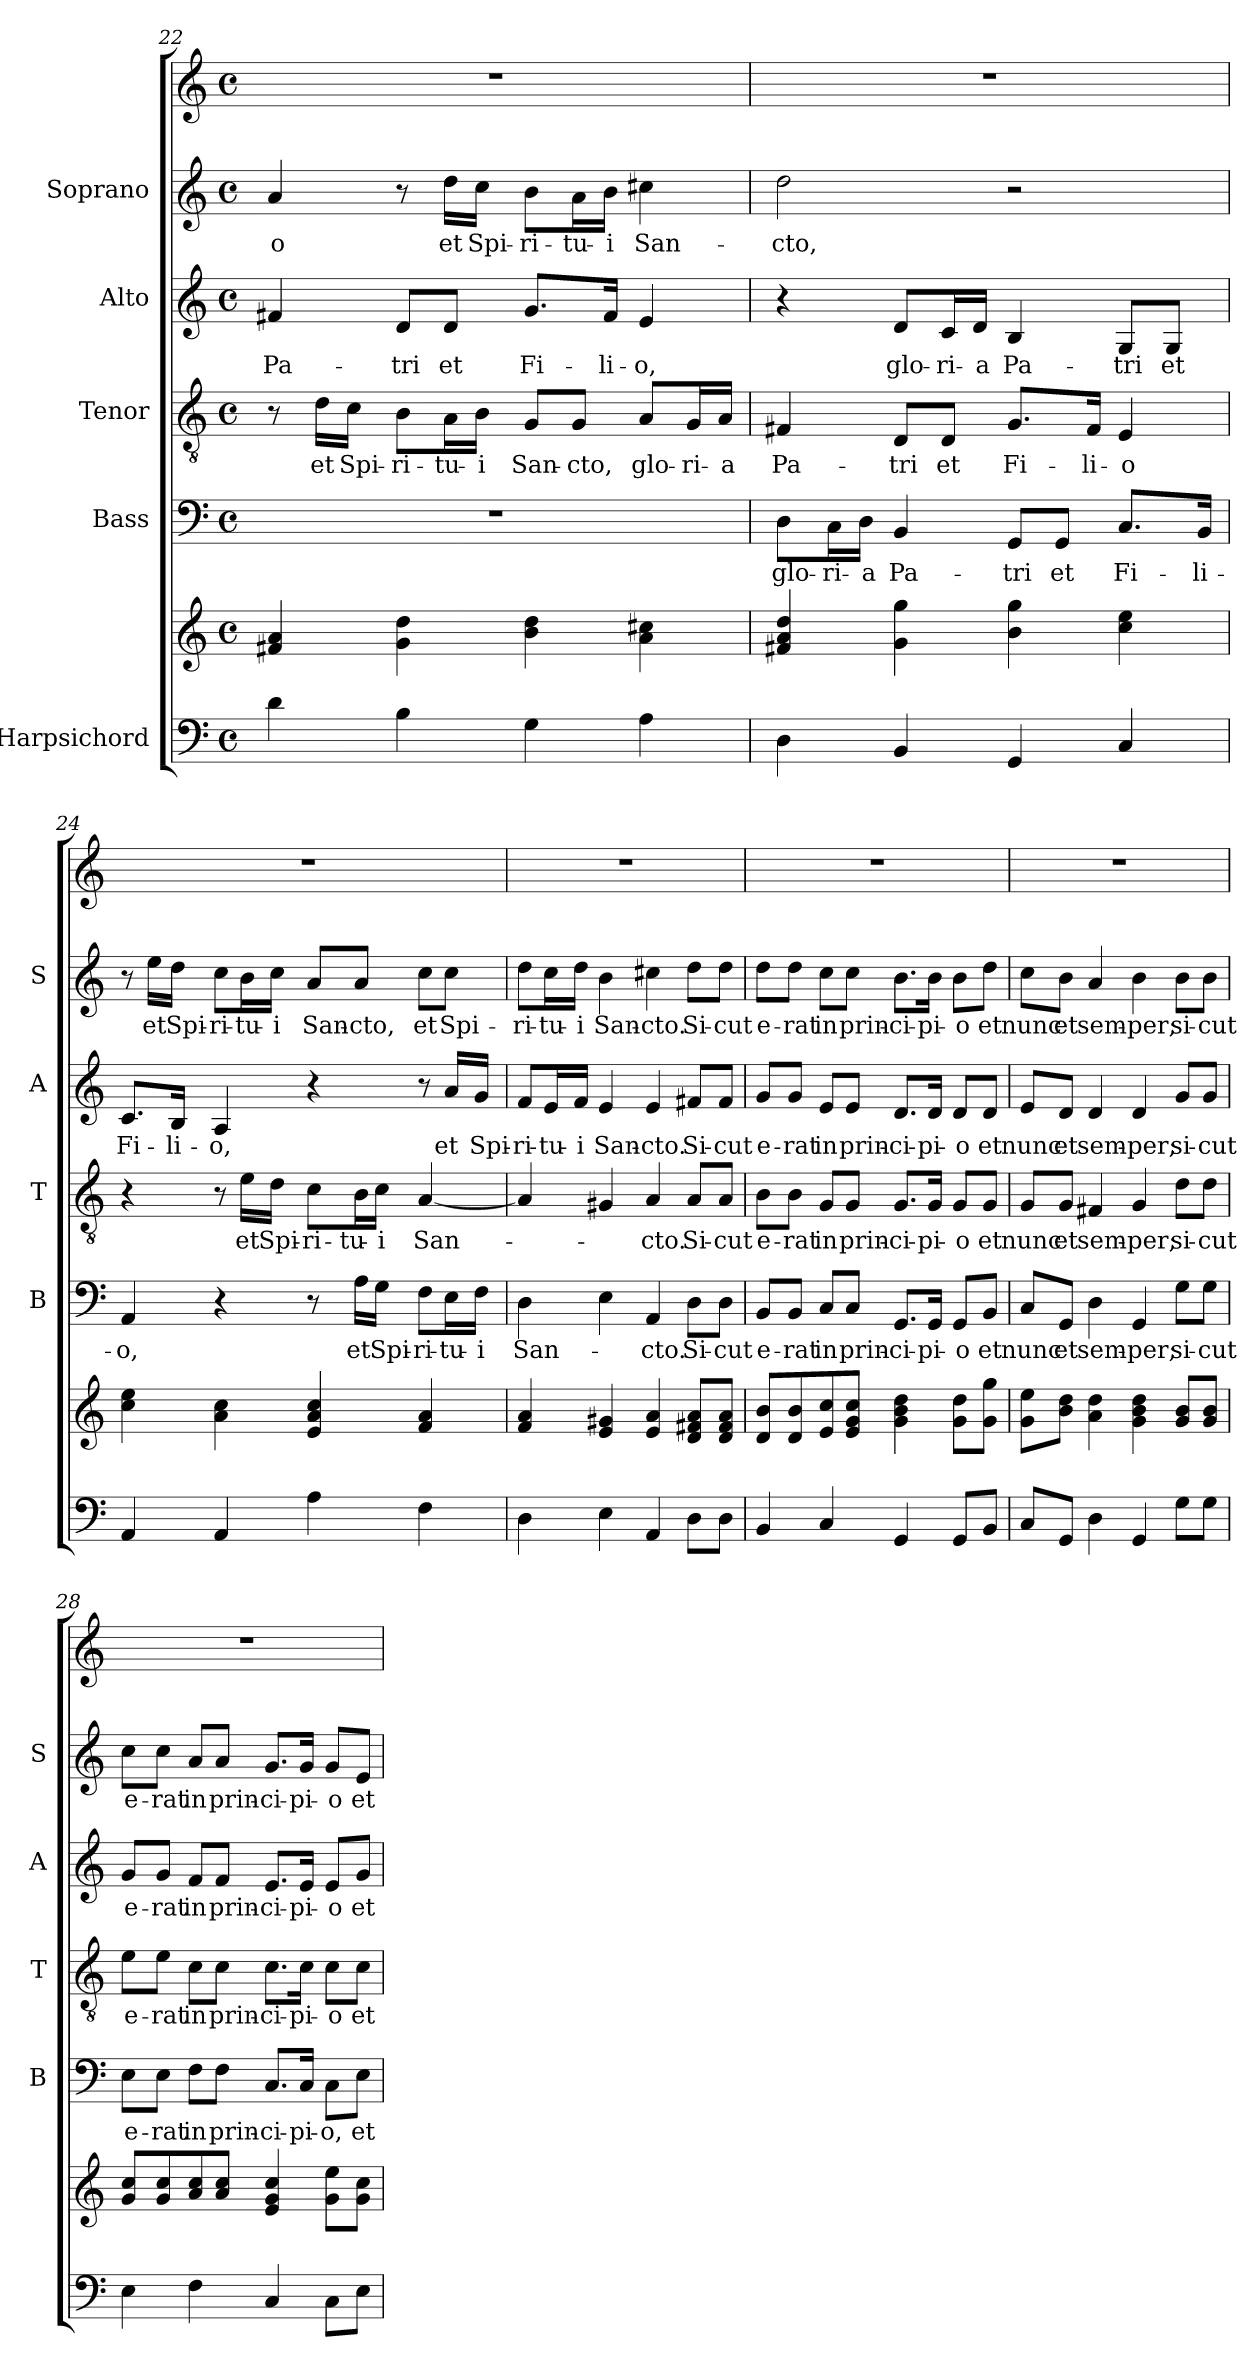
**kern	**kern	**kern	**text	**kern	**text	**kern	**text	**kern	**text	**kern
*part6	*part6	*part5	*part5	*part4	*part4	*part3	*part3	*part2	*part2	*part1
*staff7	*staff6	*staff5	*staff5	*staff4	*staff4	*staff3	*staff3	*staff2	*staff2	*staff1
*I"Harpsichord	*	*I"Bass	*	*I"Tenor	*	*I"Alto	*	*I"Soprano	*	*
*	*	*I'B	*	*I'T	*	*I'A	*	*I'S	*	*
!!LO:PB:g=z
*clefF4	*clefG2	*clefF4	*	*clefGv2	*	*clefG2	*	*clefG2	*	*clefG2
*k[]	*k[]	*k[]	*	*k[]	*	*k[]	*	*k[]	*	*k[]
*C:	*C:	*C:	*	*C:	*	*C:	*	*C:	*	*C:
*M4/4	*M4/4	*M4/4	*	*M4/4	*	*M4/4	*	*M4/4	*	*M4/4
*met(c)	*met(c)	*met(c)	*	*met(c)	*	*met(c)	*	*met(c)	*	*met(c)
=22	=22	=22	=22	=22	=22	=22	=22	=22	=22	=22
4d\	4f#X/ 4a/	1r	.	8r	.	4f#X/	Pa-	4a/	-o	1r
.	.	.	.	16d\LL	et	.	.	.	.	.
.	.	.	.	16c\JJ	Spi-	.	.	.	.	.
4B\	4g\ 4dd\	.	.	8B\L	-ri-	8d/L	-tri	8r	.	.
.	.	.	.	16A\L	-tu-	8d/J	et	16dd\LL	et	.
.	.	.	.	16B\JJ	-i	.	.	16cc\JJ	Spi-	.
4G\	4b\ 4dd\	.	.	8G/L	San-	8.g/L	Fi-	8b\L	-ri-	.
.	.	.	.	8G/J	-cto,	.	.	16a\L	-tu-	.
.	.	.	.	.	.	16f#/Jk	-li-	16b\JJ	-i	.
4A\	4a\ 4cc#X\	.	.	8A/L	glo-	4e/	-o,	4cc#X\	San-	.
.	.	.	.	16G/L	-ri-	.	.	.	.	.
.	.	.	.	16A/JJ	-a	.	.	.	.	.
=23	=23	=23	=23	=23	=23	=23	=23	=23	=23	=23
4D\	4f#X/ 4a/ 4dd/	8D\L	glo-	4F#X/	Pa-	4r	.	2dd\	-cto,	1r
.	.	16C\L	-ri-	.	.	.	.	.	.	.
.	.	16D\JJ	-a	.	.	.	.	.	.	.
4BB/	4g\ 4gg\	4BB/	Pa-	8D/L	-tri	8d/L	glo-	.	.	.
.	.	.	.	8D/J	et	16c/L	-ri-	.	.	.
.	.	.	.	.	.	16d/JJ	-a	.	.	.
4GG/	4b\ 4gg\	8GG/L	-tri	8.G/L	Fi-	4B/	Pa-	2r	.	.
.	.	8GG/J	et	.	.	.	.	.	.	.
.	.	.	.	16F#/Jk	-li-	.	.	.	.	.
4C/	4cc\ 4ee\	8.C/L	Fi-	4E/	-o	8G/L	-tri	.	.	.
.	.	.	.	.	.	8G/J	et	.	.	.
.	.	16BB/Jk	-li-	.	.	.	.	.	.	.
=24	=24	=24	=24	=24	=24	=24	=24	=24	=24	=24
4AA/	4cc\ 4ee\	4AA/	-o,	4r	.	8.c/L	Fi-	8r	.	1r
.	.	.	.	.	.	.	.	16ee\LL	et	.
.	.	.	.	.	.	16B/Jk	-li-	16dd\JJ	Spi-	.
4AA/	4a\ 4cc\	4r	.	8r	.	4A/	-o,	8cc\L	-ri-	.
.	.	.	.	16e\LL	et	.	.	16b\L	-tu-	.
.	.	.	.	16d\JJ	Spi-	.	.	16cc\JJ	-i	.
4A\	4e/ 4a/ 4cc/	8r	.	8c\L	-ri-	4r	.	8a/L	San-	.
.	.	16A\LL	et	16B\L	-tu-	.	.	8a/J	-cto,	.
.	.	16G\JJ	Spi-	16c\JJ	-i	.	.	.	.	.
4F\	4f/ 4a/	8F\L	-ri-	[4A/	San-	8r	.	8cc\L	et	.
.	.	16E\L	-tu-	.	.	16a/LL	et	8cc\J	Spi-	.
.	.	16F\JJ	-i	.	.	16g/JJ	Spi-	.	.	.
!!LO:LB:g=z
=25	=25	=25	=25	=25	=25	=25	=25	=25	=25	=25
4D\	4f/ 4a/	4D\	San-	4A/]	.	8f/L	-ri-	8dd\L	-ri-	1r
.	.	.	.	.	.	16e/L	-tu-	16cc\L	-tu-	.
.	.	.	.	.	.	16f/JJ	-i	16dd\JJ	-i	.
4E\	4e/ 4g#X/	4E\	.	4G#X/	.	4e/	San-	4b\	San-	.
4AA/	4e/ 4a/	4AA/	-cto.	4A/	-cto.	4e/	-cto.	4cc#X\	-cto.	.
8D\L	8d/ 8f#X/ 8a/L	8D\L	Si-	8A/L	Si-	8f#X/L	Si-	8dd\L	Si-	.
8D\J	8d/ 8f#/ 8a/J	8D\J	-cut	8A/J	-cut	8f#/J	-cut	8dd\J	-cut	.
=26	=26	=26	=26	=26	=26	=26	=26	=26	=26	=26
4BB/	8d/ 8b/L	8BB/L	e-	8B\L	e-	8g/L	e-	8dd\L	e-	1r
.	8d/ 8b/	8BB/J	-rat	8B\J	-rat	8g/J	-rat	8dd\J	-rat	.
4C/	8e/ 8cc/	8C/L	in	8G/L	in	8e/L	in	8cc\L	in	.
.	8e/ 8g/ 8cc/J	8C/J	prin-	8G/J	prin-	8e/J	prin-	8cc\J	prin-	.
4GG/	4g\ 4b\ 4dd\	8.GG/L	-ci-	8.G/L	-ci-	8.d/L	-ci-	8.b\L	-ci-	.
.	.	16GG/Jk	-pi-	16G/Jk	-pi-	16d/Jk	-pi-	16b\Jk	-pi-	.
8GG/L	8g\ 8dd\L	8GG/L	-o	8G/L	-o	8d/L	-o	8b\L	-o	.
8BB/J	8g\ 8gg\J	8BB/J	et	8G/J	et	8d/J	et	8dd\J	et	.
=27	=27	=27	=27	=27	=27	=27	=27	=27	=27	=27
8C/L	8g\ 8ee\L	8C/L	nunc	8G/L	nunc	8e/L	nunc	8cc\L	nunc	1r
8GG/J	8b\ 8dd\J	8GG/J	et	8G/J	et	8d/J	et	8b\J	et	.
4D\	4a\ 4dd\	4D\	sem-	4F#X/	sem-	4d/	sem-	4a/	sem-	.
4GG/	4g\ 4b\ 4dd\	4GG/	-per;	4G/	-per;	4d/	-per;	4b\	-per;	.
8G\L	8g/ 8b/L	8G\L	si-	8d\L	si-	8g/L	si-	8b\L	si-	.
8G\J	8g/ 8b/J	8G\J	-cut	8d\J	-cut	8g/J	-cut	8b\J	-cut	.
!!LO:PB:g=z
=28	=28	=28	=28	=28	=28	=28	=28	=28	=28	=28
4E\	8g/ 8cc/L	8E\L	e-	8e\L	e-	8g/L	e-	8cc\L	e-	1r
.	8g/ 8cc/	8E\J	-rat	8e\J	-rat	8g/J	-rat	8cc\J	-rat	.
4F\	8a/ 8cc/	8F\L	in	8c\L	in	8f/L	in	8a/L	in	.
.	8a/ 8cc/J	8F\J	prin-	8c\J	prin-	8f/J	prin-	8a/J	prin-	.
4C/	4e/ 4g/ 4cc/	8.C/L	-ci-	8.c\L	-ci-	8.e/L	-ci-	8.g/L	-ci-	.
.	.	16C/Jk	-pi-	16c\Jk	-pi-	16e/Jk	-pi-	16g/Jk	-pi-	.
8C\L	8g\ 8ee\L	8C\L	-o,	8c\L	-o	8e/L	-o	8g/L	-o	.
8E\J	8g\ 8cc\J	8E\J	et	8c\J	et	8g/J	et	8e/J	et	.
=	=	=	=	=	=	=	=	=	=	=
*-	*-	*-	*-	*-	*-	*-	*-	*-	*-	*-
